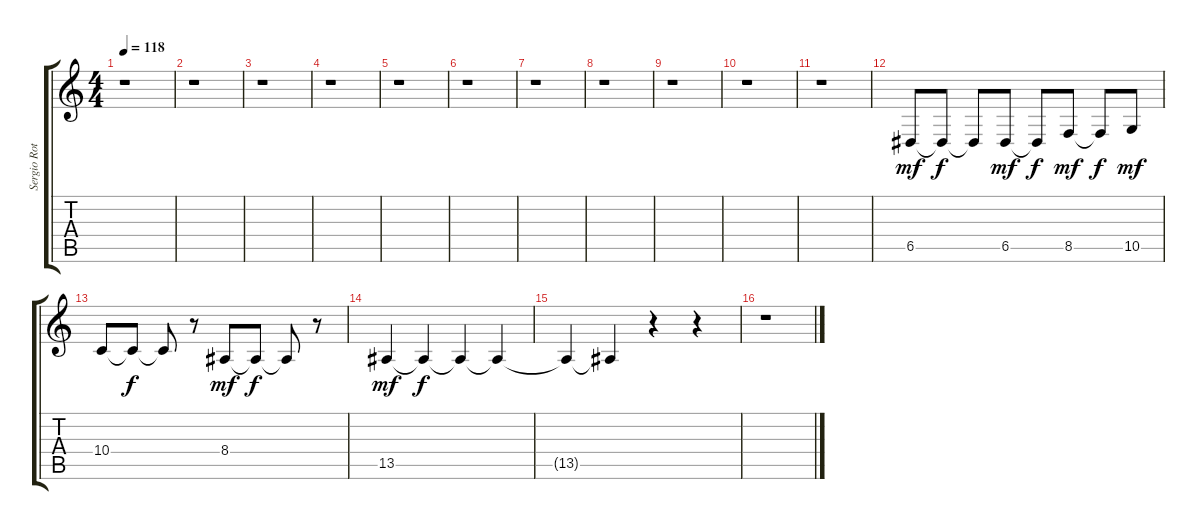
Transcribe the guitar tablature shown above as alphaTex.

\track ("Sergio Rotman" "Sergio Rot") {instrument tenorsax}
\staff {score tabs}
\tuning (E4 B3 G3 D3 A2 E2) {hide}
\ts (4 4)
\tempo 118
\clef g2
\ks c
r.1{dy pp} |
r.1 |
r.1 |
r.1 |
r.1 |
r.1 |
r.1 |
r.1 |
r.1 |
r.1 |
r.1 |
6.5.8{dy mf} 6.5{t}.8{dy f} 6.5{t}.8 6.5.8{dy mf} 6.5{t}.8{dy f} 8.5.8{dy mf} 8.5{t}.8{dy f} 10.5.8{dy mf} |
10.4.8 10.4{t}.8{dy f} 10.4{t}.8 r.8 8.4.8{dy mf} 8.4{t}.8{dy f} 8.4{t}.8 r.8 |
13.5.4{dy mf} 13.5{t}.4{dy f} 13.5{t}.4 13.5{t}.4 |
13.5{t}.4 13.5{t}.4 r.4 r.4 |
r.1
